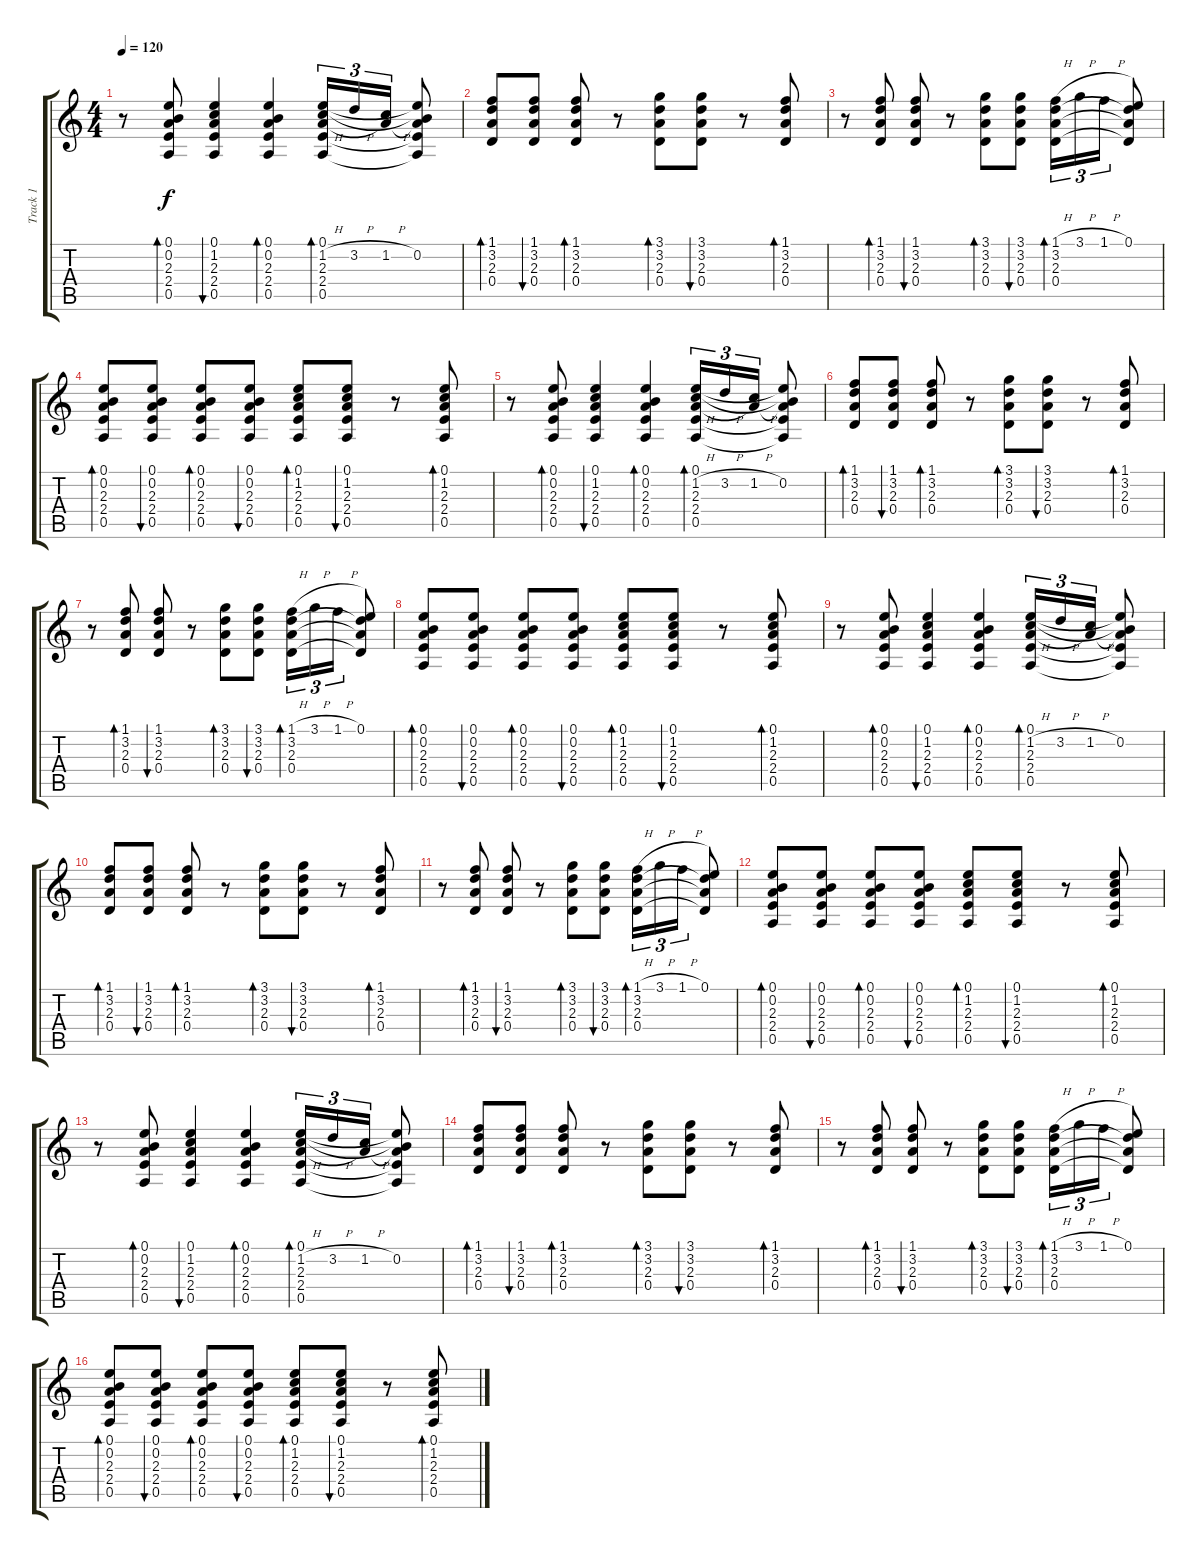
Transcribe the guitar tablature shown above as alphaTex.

\track ("Track 1" "Track 1") {instrument acousticguitarsteel}
\staff {score tabs}
\tuning (E4 B3 G3 D3 A2 E2) {hide}
\ts (4 4)
\tempo 120
\clef g2
\ks c
r.8{dy f} (0.1 0.2 2.3 2.4 0.5).8{bd 60} (0.1 1.2 2.3 2.4 0.5).4{bu 60} (0.1 0.2 2.3 2.4 0.5).4{bd 60} (0.1 1.2{h} 2.3 2.4 0.5).16{tu (3 2) bd 60} 3.2{h}.16{tu (3 2)} (1.2{h} 2.3{t}).16{tu (3 2)} (0.1{t} 0.2 2.3{t} 2.4{t} 0.5{t}).8 |
(1.1 3.2 2.3 0.4).8{bd 60 volume 13} (1.1 3.2 2.3 0.4).8{bu 60} (1.1 3.2 2.3 0.4).8{bd 60} r.8 (3.1 3.2 2.3 0.4).8{bd 60} (3.1 3.2 2.3 0.4).8{bu 60} r.8 (1.1 3.2 2.3 0.4).8{bd 60} |
r.8 (1.1 3.2 2.3 0.4).8{bd 60} (1.1 3.2 2.3 0.4).8{bu 60} r.8 (3.1 3.2 2.3 0.4).8{bd 60} (3.1 3.2 2.3 0.4).8{bu 60} (1.1{h} 3.2 2.3 0.4).16{tu (3 2) bd 60} 3.1{h}.16{tu (3 2)} 1.1{h}.16{tu (3 2)} (0.1 3.2{t} 2.3{t} 0.4{t}).8 |
(0.1 0.2 2.3 2.4 0.5).8{bd 60} (0.1 0.2 2.3 2.4 0.5).8{bu 60} (0.1 0.2 2.3 2.4 0.5).8{bd 60} (0.1 0.2 2.3 2.4 0.5).8{bu 60} (0.1 1.2 2.3 2.4 0.5).8{bd 60} (0.1 1.2 2.3 2.4 0.5).8{bu 60} r.8 (0.1 1.2 2.3 2.4 0.5).8{bd 60} |
r.8 (0.1 0.2 2.3 2.4 0.5).8{bd 60} (0.1 1.2 2.3 2.4 0.5).4{bu 60} (0.1 0.2 2.3 2.4 0.5).4{bd 60} (0.1 1.2{h} 2.3 2.4 0.5).16{tu (3 2) bd 60} 3.2{h}.16{tu (3 2)} (1.2{h} 2.3{t}).16{tu (3 2)} (0.1{t} 0.2 2.3{t} 2.4{t} 0.5{t}).8 |
(1.1 3.2 2.3 0.4).8{bd 60 volume 13} (1.1 3.2 2.3 0.4).8{bu 60} (1.1 3.2 2.3 0.4).8{bd 60} r.8 (3.1 3.2 2.3 0.4).8{bd 60} (3.1 3.2 2.3 0.4).8{bu 60} r.8 (1.1 3.2 2.3 0.4).8{bd 60} |
r.8 (1.1 3.2 2.3 0.4).8{bd 60} (1.1 3.2 2.3 0.4).8{bu 60} r.8 (3.1 3.2 2.3 0.4).8{bd 60} (3.1 3.2 2.3 0.4).8{bu 60} (1.1{h} 3.2 2.3 0.4).16{tu (3 2) bd 60} 3.1{h}.16{tu (3 2)} 1.1{h}.16{tu (3 2)} (0.1 3.2{t} 2.3{t} 0.4{t}).8 |
(0.1 0.2 2.3 2.4 0.5).8{bd 60} (0.1 0.2 2.3 2.4 0.5).8{bu 60} (0.1 0.2 2.3 2.4 0.5).8{bd 60} (0.1 0.2 2.3 2.4 0.5).8{bu 60} (0.1 1.2 2.3 2.4 0.5).8{bd 60} (0.1 1.2 2.3 2.4 0.5).8{bu 60} r.8 (0.1 1.2 2.3 2.4 0.5).8{bd 60} |
r.8 (0.1 0.2 2.3 2.4 0.5).8{bd 60} (0.1 1.2 2.3 2.4 0.5).4{bu 60} (0.1 0.2 2.3 2.4 0.5).4{bd 60} (0.1 1.2{h} 2.3 2.4 0.5).16{tu (3 2) bd 60} 3.2{h}.16{tu (3 2)} (1.2{h} 2.3{t}).16{tu (3 2)} (0.1{t} 0.2 2.3{t} 2.4{t} 0.5{t}).8 |
(1.1 3.2 2.3 0.4).8{bd 60 volume 13} (1.1 3.2 2.3 0.4).8{bu 60} (1.1 3.2 2.3 0.4).8{bd 60} r.8 (3.1 3.2 2.3 0.4).8{bd 60} (3.1 3.2 2.3 0.4).8{bu 60} r.8 (1.1 3.2 2.3 0.4).8{bd 60} |
r.8 (1.1 3.2 2.3 0.4).8{bd 60} (1.1 3.2 2.3 0.4).8{bu 60} r.8 (3.1 3.2 2.3 0.4).8{bd 60} (3.1 3.2 2.3 0.4).8{bu 60} (1.1{h} 3.2 2.3 0.4).16{tu (3 2) bd 60} 3.1{h}.16{tu (3 2)} 1.1{h}.16{tu (3 2)} (0.1 3.2{t} 2.3{t} 0.4{t}).8 |
(0.1 0.2 2.3 2.4 0.5).8{bd 60} (0.1 0.2 2.3 2.4 0.5).8{bu 60} (0.1 0.2 2.3 2.4 0.5).8{bd 60} (0.1 0.2 2.3 2.4 0.5).8{bu 60} (0.1 1.2 2.3 2.4 0.5).8{bd 60} (0.1 1.2 2.3 2.4 0.5).8{bu 60} r.8 (0.1 1.2 2.3 2.4 0.5).8{bd 60} |
r.8 (0.1 0.2 2.3 2.4 0.5).8{bd 60} (0.1 1.2 2.3 2.4 0.5).4{bu 60} (0.1 0.2 2.3 2.4 0.5).4{bd 60} (0.1 1.2{h} 2.3 2.4 0.5).16{tu (3 2) bd 60} 3.2{h}.16{tu (3 2)} (1.2{h} 2.3{t}).16{tu (3 2)} (0.1{t} 0.2 2.3{t} 2.4{t} 0.5{t}).8 |
(1.1 3.2 2.3 0.4).8{bd 60 volume 13} (1.1 3.2 2.3 0.4).8{bu 60} (1.1 3.2 2.3 0.4).8{bd 60} r.8 (3.1 3.2 2.3 0.4).8{bd 60} (3.1 3.2 2.3 0.4).8{bu 60} r.8 (1.1 3.2 2.3 0.4).8{bd 60} |
r.8 (1.1 3.2 2.3 0.4).8{bd 60} (1.1 3.2 2.3 0.4).8{bu 60} r.8 (3.1 3.2 2.3 0.4).8{bd 60} (3.1 3.2 2.3 0.4).8{bu 60} (1.1{h} 3.2 2.3 0.4).16{tu (3 2) bd 60} 3.1{h}.16{tu (3 2)} 1.1{h}.16{tu (3 2)} (0.1 3.2{t} 2.3{t} 0.4{t}).8 |
(0.1 0.2 2.3 2.4 0.5).8{bd 60} (0.1 0.2 2.3 2.4 0.5).8{bu 60} (0.1 0.2 2.3 2.4 0.5).8{bd 60} (0.1 0.2 2.3 2.4 0.5).8{bu 60} (0.1 1.2 2.3 2.4 0.5).8{bd 60} (0.1 1.2 2.3 2.4 0.5).8{bu 60} r.8 (0.1 1.2 2.3 2.4 0.5).8{bd 60}
